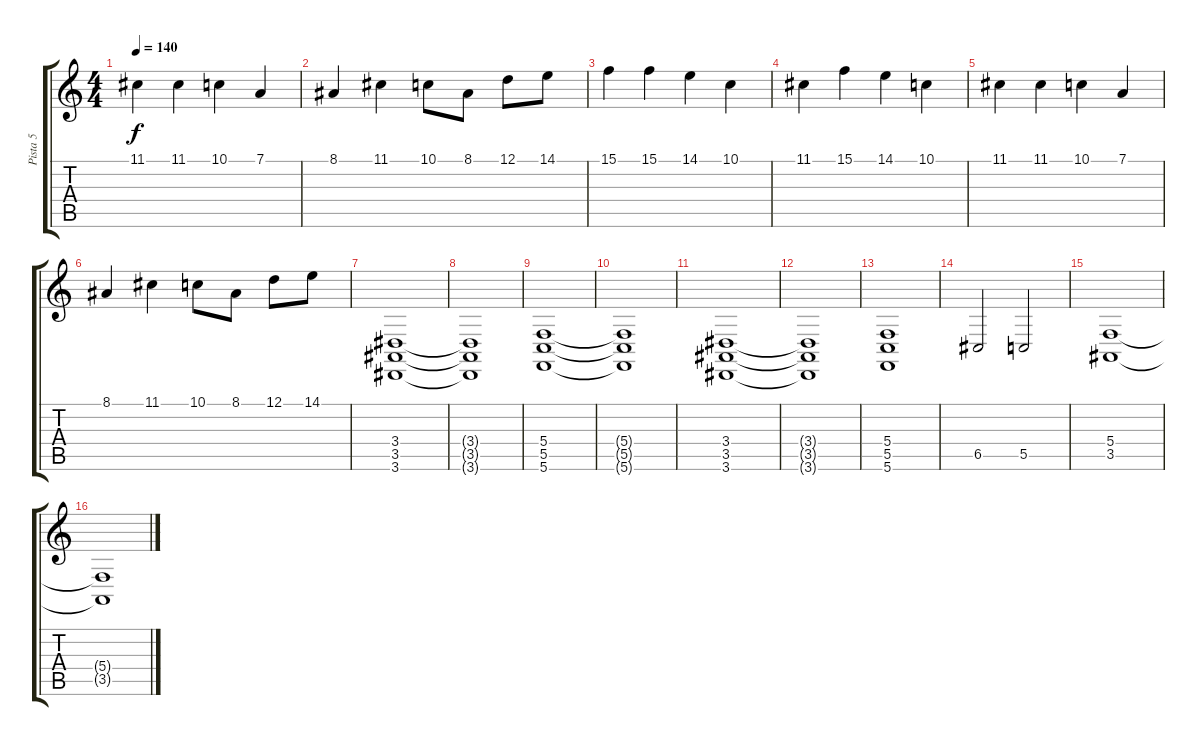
\track ("Pista 5" "Pista 5") {instrument stringensemble1}
\staff {score tabs}
\tuning (D4 A3 F3 C3 G2 C2) {hide}
\ts (4 4)
\tempo 140
\clef g2
\ks c
11.1.4{dy f} 11.1.4 10.1.4 7.1.4 |
8.1.4 11.1.4 10.1.8 8.1.8 12.1.8 14.1.8 |
15.1.4 15.1.4 14.1.4 10.1.4 |
11.1.4 15.1.4 14.1.4 10.1.4 |
11.1.4 11.1.4 10.1.4 7.1.4 |
8.1.4 11.1.4 10.1.8 8.1.8 12.1.8 14.1.8 |
(3.4 3.5 3.6).1 |
(3.4{t} 3.5{t} 3.6{t}).1 |
(5.4 5.5 5.6).1 |
(5.4{t} 5.5{t} 5.6{t}).1 |
(3.4 3.5 3.6).1 |
(3.4{t} 3.5{t} 3.6{t}).1 |
(5.4 5.5 5.6).1 |
6.5.2 5.5.2 |
(5.4 3.5).1 |
(5.4{t} 3.5{t}).1
